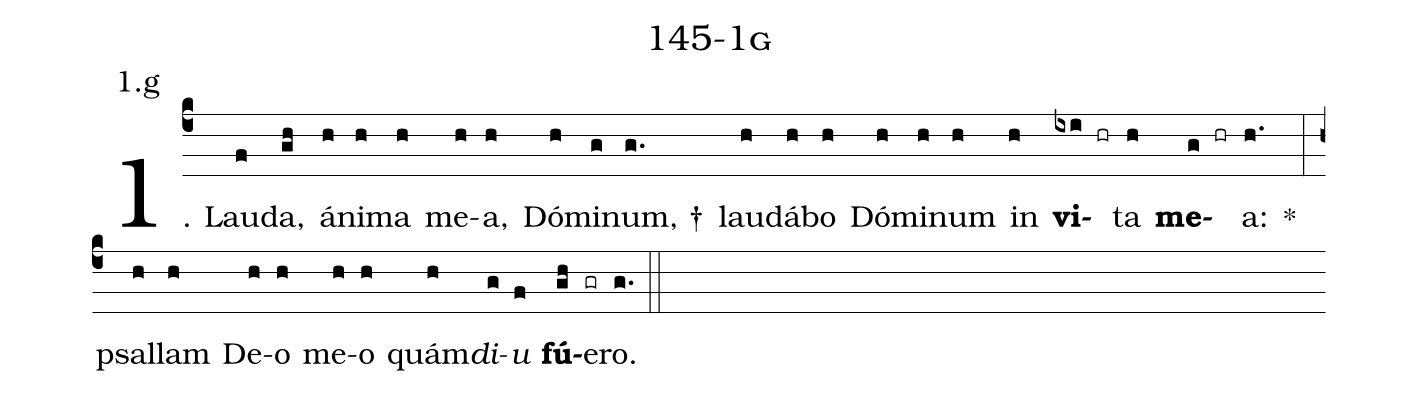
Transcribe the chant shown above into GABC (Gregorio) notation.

name: 145-1g;
annotation: 1.g;
%%
(c4)1. Lau(f)da,(gh) á(h)ni(h)ma(h) me(h)a,(h) Dó(h)mi(g)num, †(g.) lau(h)dá(h)bo(h) Dó(h)mi(h)num(h) in(h) <b>vi</b>(ixi hr)ta(h) <b>me</b>(g hr)a:(h.) *(:) psal(h)lam(h) De(h)o(h) me(h)o(h) quám(h)<i>di</i>(g)<i>u</i>(f) <b>fú</b>(gh)e(gr)ro.(g.) (::)
